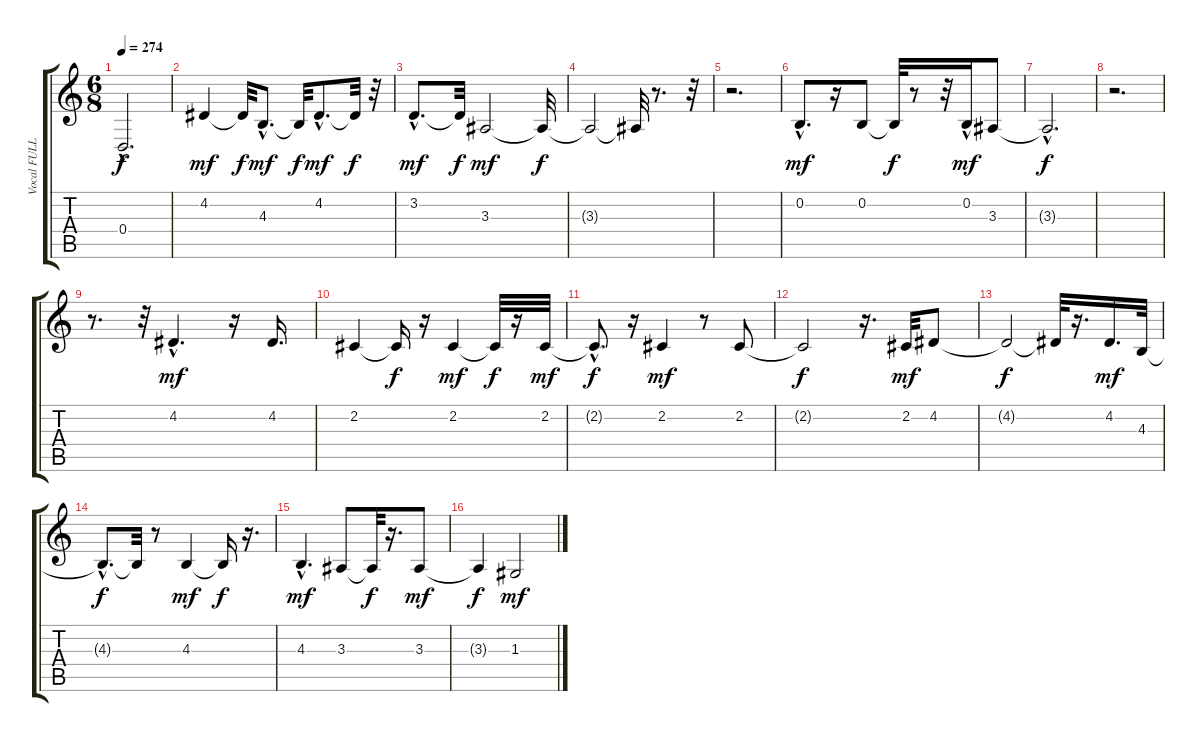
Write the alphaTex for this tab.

\track ("Vocal FULL" "Vocal FULL") {instrument viola}
\staff {score tabs}
\tuning (E4 B3 G3 D3 A2 E2) {hide}
\ts (6 8)
\tempo 274
\clef g2
\ks c
0.4{hac t}.2{d dy f} |
4.2.4{dy mf} 4.2{t}.32{dy f} 4.3{hac}.8{d dy mf} 4.3{t}.32{dy f} 4.2{hac}.8{d dy mf} 4.2{t}.32{dy f} r.32 |
3.2{hac}.8{d dy mf} 3.2{t}.32{dy f} 3.3.2{dy mf} 3.3{t}.32{dy f} |
3.3{t}.2 3.3{t}.32 r.8{d} r.32 |
r.2{d} |
0.2{hac}.8{d dy mf} r.16 0.2.8 0.2{t}.32{dy f} r.8 r.32 0.2{hac}.16{dy mf} 3.3.8 |
3.3{hac t}.2{d dy f} |
r.2{d} |
r.8{d} r.32 4.2{hac}.4{d dy mf} r.16 4.2.16{d} |
2.2.4 2.2{t}.16{dy f} r.16 2.2.4{dy mf} 2.2{t}.32{dy f} r.16 2.2.32{dy mf} |
2.2{hac t}.8{d dy f} r.16 2.2.4{dy mf} r.8 2.2.8 |
2.2{t}.2{dy f} r.16{d} 2.2.32{dy mf} 4.2.8 |
4.2{t}.2{dy f} 4.2{t}.32 r.16{d} 4.2.16{d dy mf} 4.3.32 |
4.3{hac t}.8{d dy f} 4.3{t}.32 r.8 4.3.4{dy mf} 4.3{t}.16{dy f} r.16{d} |
4.3{hac}.4{d dy mf} 3.3.8 3.3{t}.32{dy f} r.16{d} 3.3.8{dy mf} |
3.3{t}.4{dy f} 1.3.2{dy mf}
